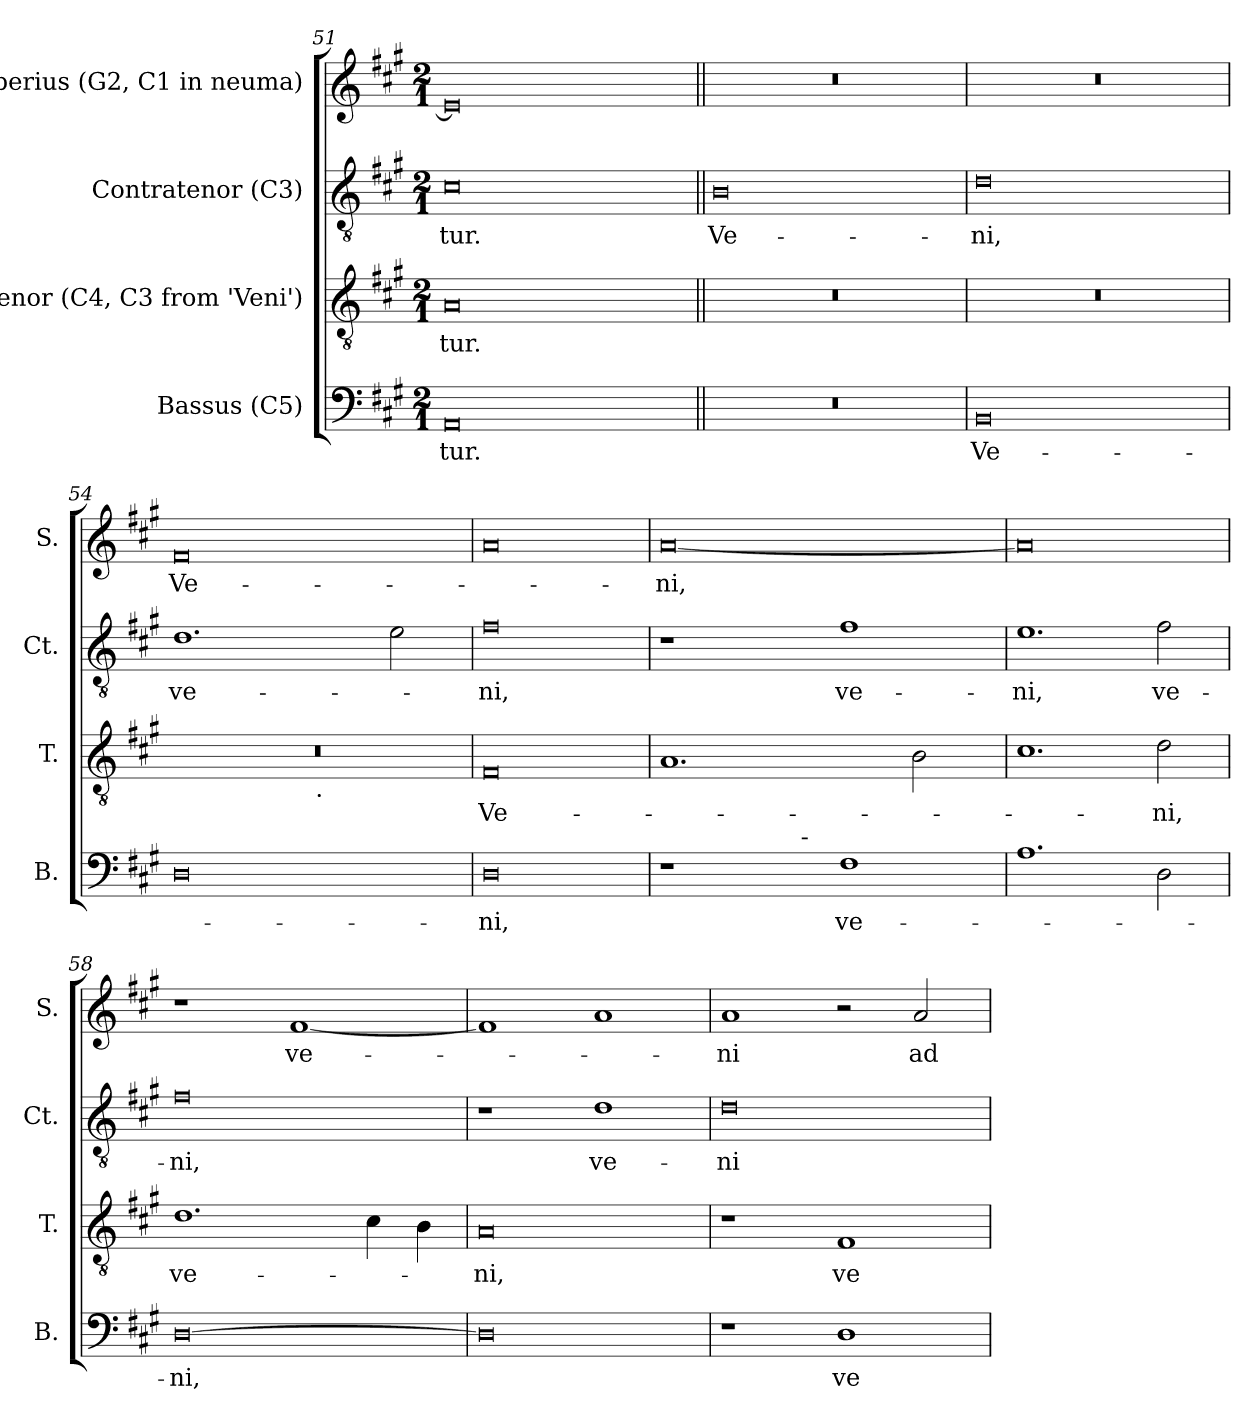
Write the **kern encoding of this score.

**kern	**text	**kern	**text	**kern	**text	**kern	**text
*part4	*part4	*part3	*part3	*part2	*part2	*part1	*part1
*staff4	*staff4	*staff3	*staff3	*staff2	*staff2	*staff1	*staff1
*I"Bassus (C5)	*	*I"Tenor (C4, C3 from 'Veni')	*	*I"Contratenor (C3)	*	*I"Superius (G2, C1 in neuma)	*
*I'B.	*	*I'T.	*	*I'Ct.	*	*I'S.	*
*clefF4	*	*clefGv2	*	*clefGv2	*	*clefG2	*
*k[f#c#g#]	*	*k[f#c#g#]	*	*k[f#c#g#]	*	*k[f#c#g#]	*
*A:	*	*A:	*	*A:	*	*A:	*
*M2/1	*	*M2/1	*	*M2/1	*	*M2/1	*
=51	=51	=51	=51	=51	=51	=51	=51
!	!LO:LY:b	!	!LO:LY:b	!	!LO:LY:b	!	!
0AA	-tur.	0A	-tur.	0c#	-tur.	0e]	.
=52||	=52||	=52||	=52||	=52||	=52||	=52||	=52||
!	!	!	!	!	!LO:LY:b:rj	!	!
0r	.	0r	.	0B	Ve-	0r	.
=53	=53	=53	=53	=53	=53	=53	=53
!	!LO:LY:b	!	!	!	!LO:LY:b	!	!
0BB	Ve-	0r	.	0d	-ni,	0r	.
=54	=54	=54	=54	=54	=54	=54	=54
!	!	!	!	!	!LO:LY:b	!	!LO:LY:b
*	*	*^	*	*	*	*	*
0D	.	0r	2ryy	.	1.d	ve-	0f#	Ve-
.	.	.	4...ryy	.	.	.	.	.
!	!	!	!LO:TX:b:t=.	!	!	!	!	!
.	.	.	1ryy	.	.	.	.	.
.	.	.	.	.	2e\	.	.	.
.	.	.	32ryy	.	.	.	.	.
=55	=55	=55	=55	=55	=55	=55	=55	=55
!	!LO:LY:b	!	!	!LO:LY:b	!	!LO:LY:b	!	!
*	*	*v	*v	*	*	*	*	*
0D	-ni,	0F#	Ve-	0f#	-ni,	0a	.
!!LO:LB:g=z
=56	=56	=56	=56	=56	=56	=56	=56
!	!	!	!	!	!	!	!LO:LY:b
*^	*	*	*	*	*	*	*
1r	2ryy	.	1.A	.	1r	.	[<0a	-ni,
.	4ryy	.	.	.	.	.	.	.
.	16ryy	.	.	.	.	.	.	.
!	!LO:TX:a:t=-	!	!	!	!	!	!	!
.	1ryy	.	.	.	.	.	.	.
!	!	!LO:LY:b	!	!	!	!LO:LY:b	!	!
1F#	.	ve-	.	.	1f#	ve-	.	.
.	.	.	2B\	.	.	.	.	.
.	8.ryy	.	.	.	.	.	.	.
=57	=57	=57	=57	=57	=57	=57	=57	=57
!LO:TX:a:t=-	!	!	!	!	!	!	!	!
!	!	!	!	!	!	!LO:LY:b	!	!
*v	*v	*	*	*	*	*	*	*
1.A	.	1.c#	.	1.e	-ni,	0a]	.
!	!	!	!LO:LY:b	!	!LO:LY:b	!	!
2D\	.	2d\	-ni,	2f#\	ve-	.	.
=58	=58	=58	=58	=58	=58	=58	=58
!	!LO:LY:b	!	!LO:LY:b	!	!LO:LY:b	!	!
[>0D	-ni,	1.d	ve-	0f#	-ni,	1r	.
!	!	!	!	!	!	!	!LO:LY:b
.	.	.	.	.	.	[<1f#	ve-
.	.	4c#\	.	.	.	.	.
.	.	4B\	.	.	.	.	.
=59	=59	=59	=59	=59	=59	=59	=59
!	!	!	!LO:LY:b	!	!	!	!
0D]	.	0A	-ni,	1r	.	1f#]	.
!	!	!	!	!	!LO:LY:b	!	!
.	.	.	.	1d	ve-	1a	.
=60	=60	=60	=60	=60	=60	=60	=60
!	!	!	!	!	!LO:LY:b:rj	!	!LO:LY:b
1r	.	1r	.	0d	-ni	1a	-ni
!	!LO:LY:b	!	!LO:LY:b	!	!	!	!
1D	ve-	1F#	ve-	.	.	2r	.
!	!	!	!	!	!	!	!LO:LY:b
.	.	.	.	.	.	2a/	ad
=	=	=	=	=	=	=	=
*-	*-	*-	*-	*-	*-	*-	*-
